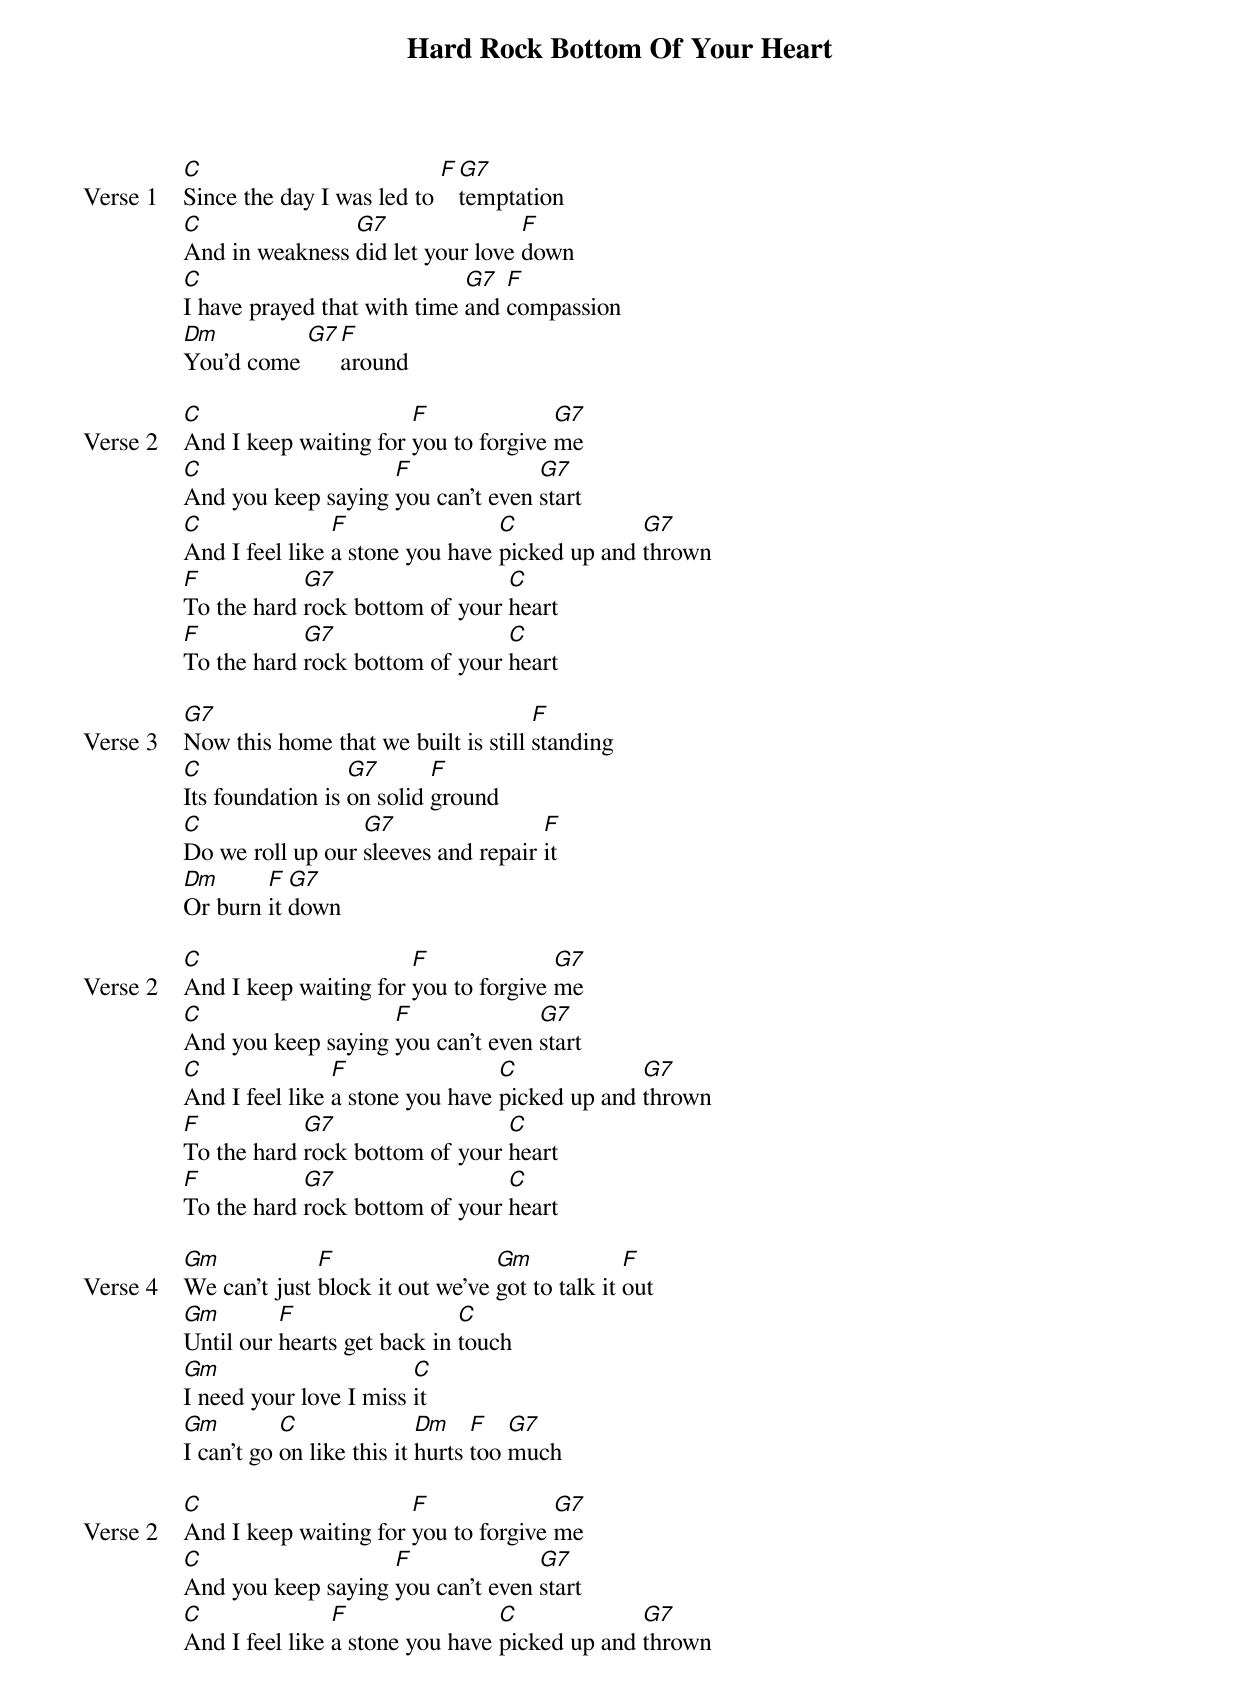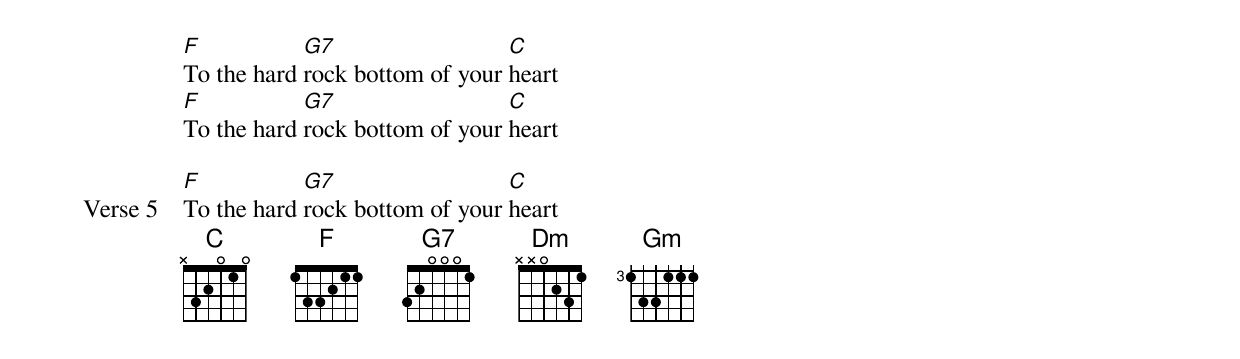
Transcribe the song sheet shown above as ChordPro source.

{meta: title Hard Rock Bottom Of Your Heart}
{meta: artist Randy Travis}
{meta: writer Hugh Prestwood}

{start_of_verse: Verse 1}
[C]Since the day I was led to [F][G7]temptation
[C]And in weakness [G7]did let your love [F]down
[C]I have prayed that with time [G7]and [F]compassion
[Dm]You'd come [G7][F]around
{end_of_verse}

{start_of_verse: Verse 2}
[C]And I keep waiting for [F]you to forgive [G7]me
[C]And you keep saying [F]you can't even [G7]start
[C]And I feel like [F]a stone you have [C]picked up and [G7]thrown
[F]To the hard [G7]rock bottom of your [C]heart
[F]To the hard [G7]rock bottom of your [C]heart
{end_of_verse}

{start_of_verse: Verse 3}
[G7]Now this home that we built is still [F]standing
[C]Its foundation is [G7]on solid [F]ground
[C]Do we roll up our [G7]sleeves and repair [F]it
[Dm]Or burn [F]it [G7]down
{end_of_verse}

{start_of_verse: Verse 2}
[C]And I keep waiting for [F]you to forgive [G7]me
[C]And you keep saying [F]you can't even [G7]start
[C]And I feel like [F]a stone you have [C]picked up and [G7]thrown
[F]To the hard [G7]rock bottom of your [C]heart
[F]To the hard [G7]rock bottom of your [C]heart
{end_of_verse}

{start_of_verse: Verse 4}
[Gm]We can't just [F]block it out we've [Gm]got to talk it [F]out
[Gm]Until our [F]hearts get back in [C]touch
[Gm]I need your love I miss [C]it
[Gm]I can't go [C]on like this it [Dm]hurts [F]too [G7]much
{end_of_verse}

{start_of_verse: Verse 2}
[C]And I keep waiting for [F]you to forgive [G7]me
[C]And you keep saying [F]you can't even [G7]start
[C]And I feel like [F]a stone you have [C]picked up and [G7]thrown
[F]To the hard [G7]rock bottom of your [C]heart
[F]To the hard [G7]rock bottom of your [C]heart
{end_of_verse}

{start_of_verse: Verse 5}
[F]To the hard [G7]rock bottom of your [C]heart
{end_of_verse}
